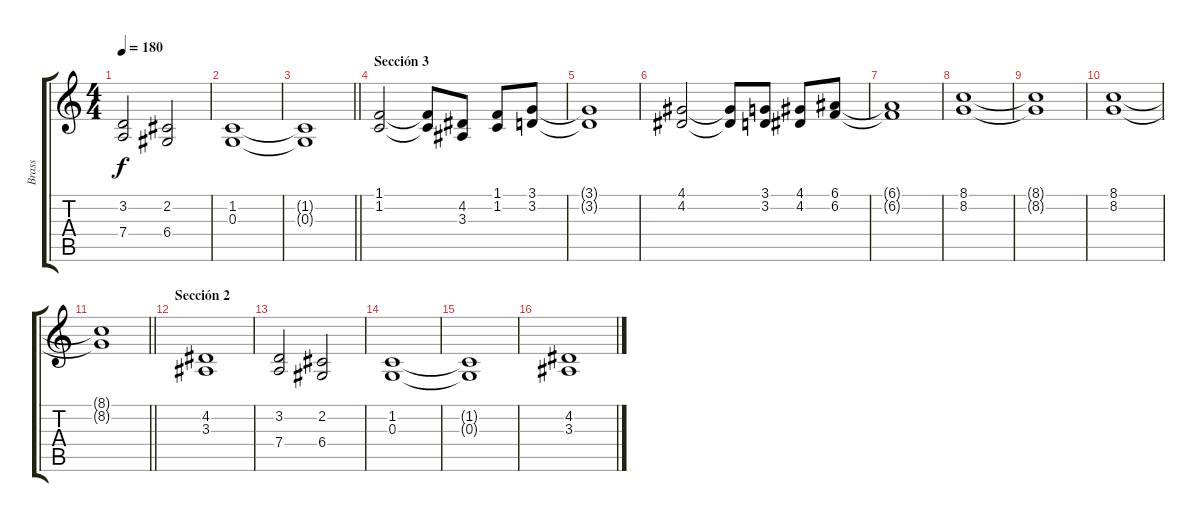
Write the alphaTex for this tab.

\track ("Brass" "Brass") {instrument brasssection}
\staff {score tabs}
\tuning (E4 B3 G3 D3 A2 E2) {hide}
\ts (4 4)
\tempo 180
\clef g2
\ks c
(3.2 7.4).2{dy f} (2.2 6.4).2 |
(1.2 0.3).1 |
\barLineRight lightlight
(1.2{t} 0.3{t}).1 |
\section ("" "Sección 3")
(1.1 1.2).2 (1.1{t} 1.2{t}).8 (4.2 3.3).8 (1.1 1.2).8 (3.1 3.2).8 |
(3.1{t} 3.2{t}).1 |
(4.1 4.2).2 (4.1{t} 4.2{t}).8 (3.1 3.2).8 (4.1 4.2).8 (6.1 6.2).8 |
(6.1{t} 6.2{t}).1 |
(8.1 8.2).1 |
(8.1{t} 8.2{t}).1 |
(8.1 8.2).1 |
\barLineRight lightlight
(8.1{t} 8.2{t}).1 |
\section ("" "Sección 2")
(4.2 3.3).1 |
(3.2 7.4).2 (2.2 6.4).2 |
(1.2 0.3).1 |
(1.2{t} 0.3{t}).1 |
(4.2 3.3).1
